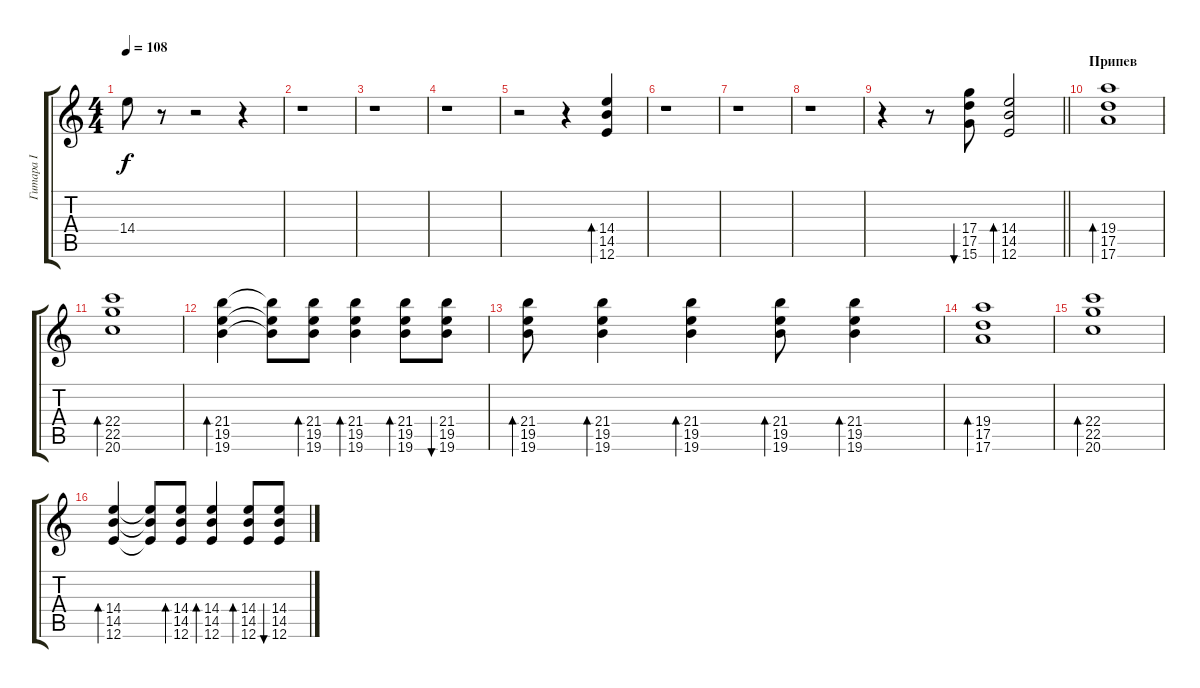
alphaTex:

\track ("Гитара I" "Гитара I") {instrument distortionguitar}
\staff {score tabs}
\tuning (E4 B3 G3 D3 A2 E2) {hide}
\ts (4 4)
\tempo 108
\clef g2
\ks c
14.4.8{dy f} r.8 r.2 r.4 |
r.1 |
r.1 |
r.1 |
r.2 r.4 (14.4 14.5 12.6).4{bd 60} |
r.1 |
r.1 |
r.1 |
\barLineRight lightlight
r.4 r.8 (17.4 17.5 15.6).8{bu 60} (14.4 14.5 12.6).2{bd 60} |
\section ("" "Припев")
(19.4 17.5 17.6).1{bd 60} |
(22.4 22.5 20.6).1{bd 60} |
(21.4 19.5 19.6).4{bd 60} (21.4{t} 19.5{t} 19.6{t}).8 (21.4 19.5 19.6).8{bd 60} (21.4 19.5 19.6).4{bd 60} (21.4 19.5 19.6).8{bd 60} (21.4 19.5 19.6).8{bu 60} |
(21.4 19.5 19.6).8{bd 60} (21.4 19.5 19.6).4{bd 60} (21.4 19.5 19.6).4{bd 60} (21.4 19.5 19.6).8{bd 60} (21.4 19.5 19.6).4{bd 60} |
(19.4 17.5 17.6).1{bd 60} |
(22.4 22.5 20.6).1{bd 60} |
(14.4 14.5 12.6).4{bd 60} (14.4{t} 14.5{t} 12.6{t}).8 (14.4 14.5 12.6).8{bd 60} (14.4 14.5 12.6).4{bd 60} (14.4 14.5 12.6).8{bd 60} (14.4 14.5 12.6).8{bu 60}
